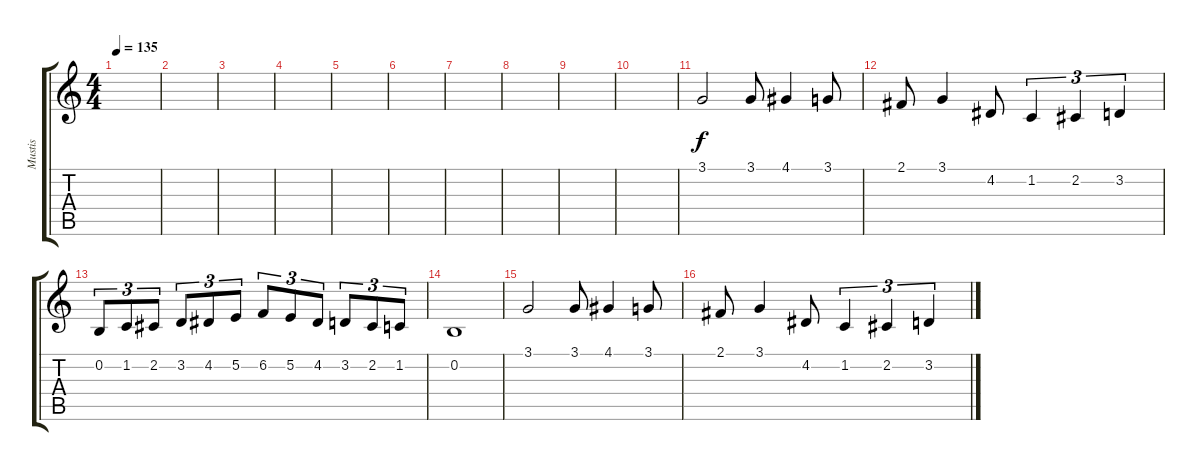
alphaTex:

\track ("Mustis" "Mustis") {instrument fx5brightness}
\staff {score tabs}
\tuning (E4 B3 G3 D3 A2 E2) {hide}
\ts (4 4)
\tempo 135
\clef g2
\ks c
|
|
\section ("" "")
|
|
|
|
|
|
|
|
\section ("" "")
3.1.2 3.1.8 4.1.4 3.1.8 |
2.1.8 3.1.4 4.2.8 1.2.4{tu (3 2)} 2.2.4{tu (3 2)} 3.2.4{tu (3 2)} |
0.2.8{tu (3 2)} 1.2.8{tu (3 2)} 2.2.8{tu (3 2)} 3.2.8{tu (3 2)} 4.2.8{tu (3 2)} 5.2.8{tu (3 2)} 6.2.8{tu (3 2)} 5.2.8{tu (3 2)} 4.2.8{tu (3 2)} 3.2.8{tu (3 2)} 2.2.8{tu (3 2)} 1.2.8{tu (3 2)} |
0.2.1 |
3.1.2 3.1.8 4.1.4 3.1.8 |
2.1.8 3.1.4 4.2.8 1.2.4{tu (3 2)} 2.2.4{tu (3 2)} 3.2.4{tu (3 2)}
